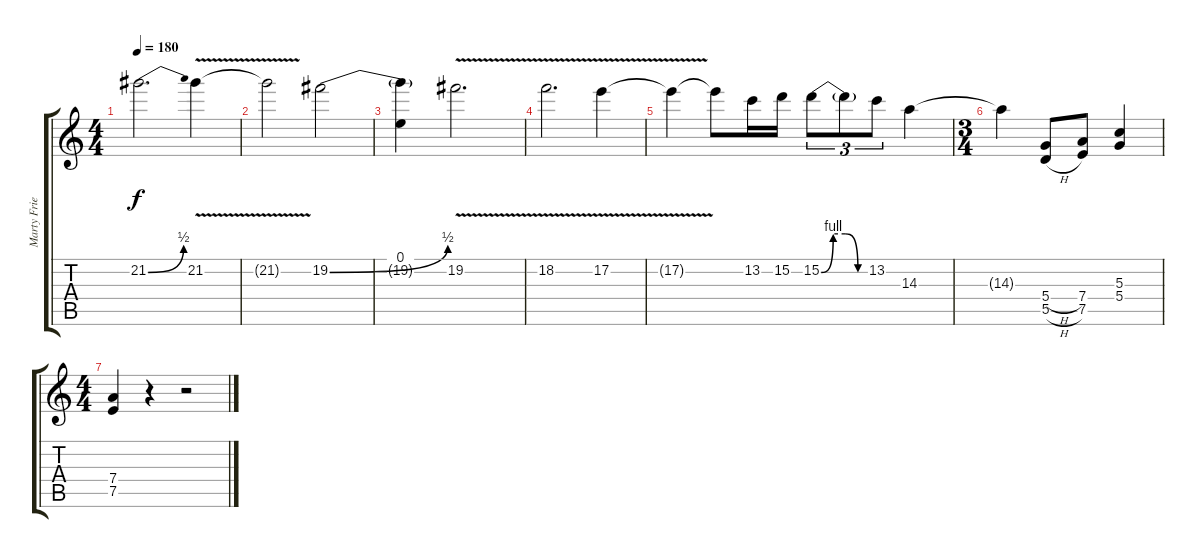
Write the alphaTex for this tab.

\track ("Marty Friedman" "Marty Frie") {instrument distortionguitar}
\staff {score tabs}
\tuning (E4 B3 G3 D3 A2 E2) {hide}
\ts (4 4)
\tempo 180
\clef g2
\ks c
21.2{be (bend 0 0 60 2)}.2{d dy f} 21.2{v}.4 |
21.2{t}.2 19.2{be (bend 0 0 60 2)}.2 |
(0.1 19.2{t}).4 19.2{v}.2{d} |
18.2{v}.2{d} 17.2{v}.4 |
17.2{t}.4 17.2{t}.8 13.2.16 15.2.16 15.2{be (custom 0 0 15 4 30 4 46 0 60 0)}.8{tu (3 2)} 15.2{t}.8{tu (3 2)} 13.2.8{tu (3 2)} 14.3.4 |
\ts (3 4)
14.3{t}.4 (5.4{h} 5.5{h}).8 (7.4 7.5).8 (5.3 5.4).4 |
\ts (4 4)
(7.4 7.5).4 r.4 r.2
